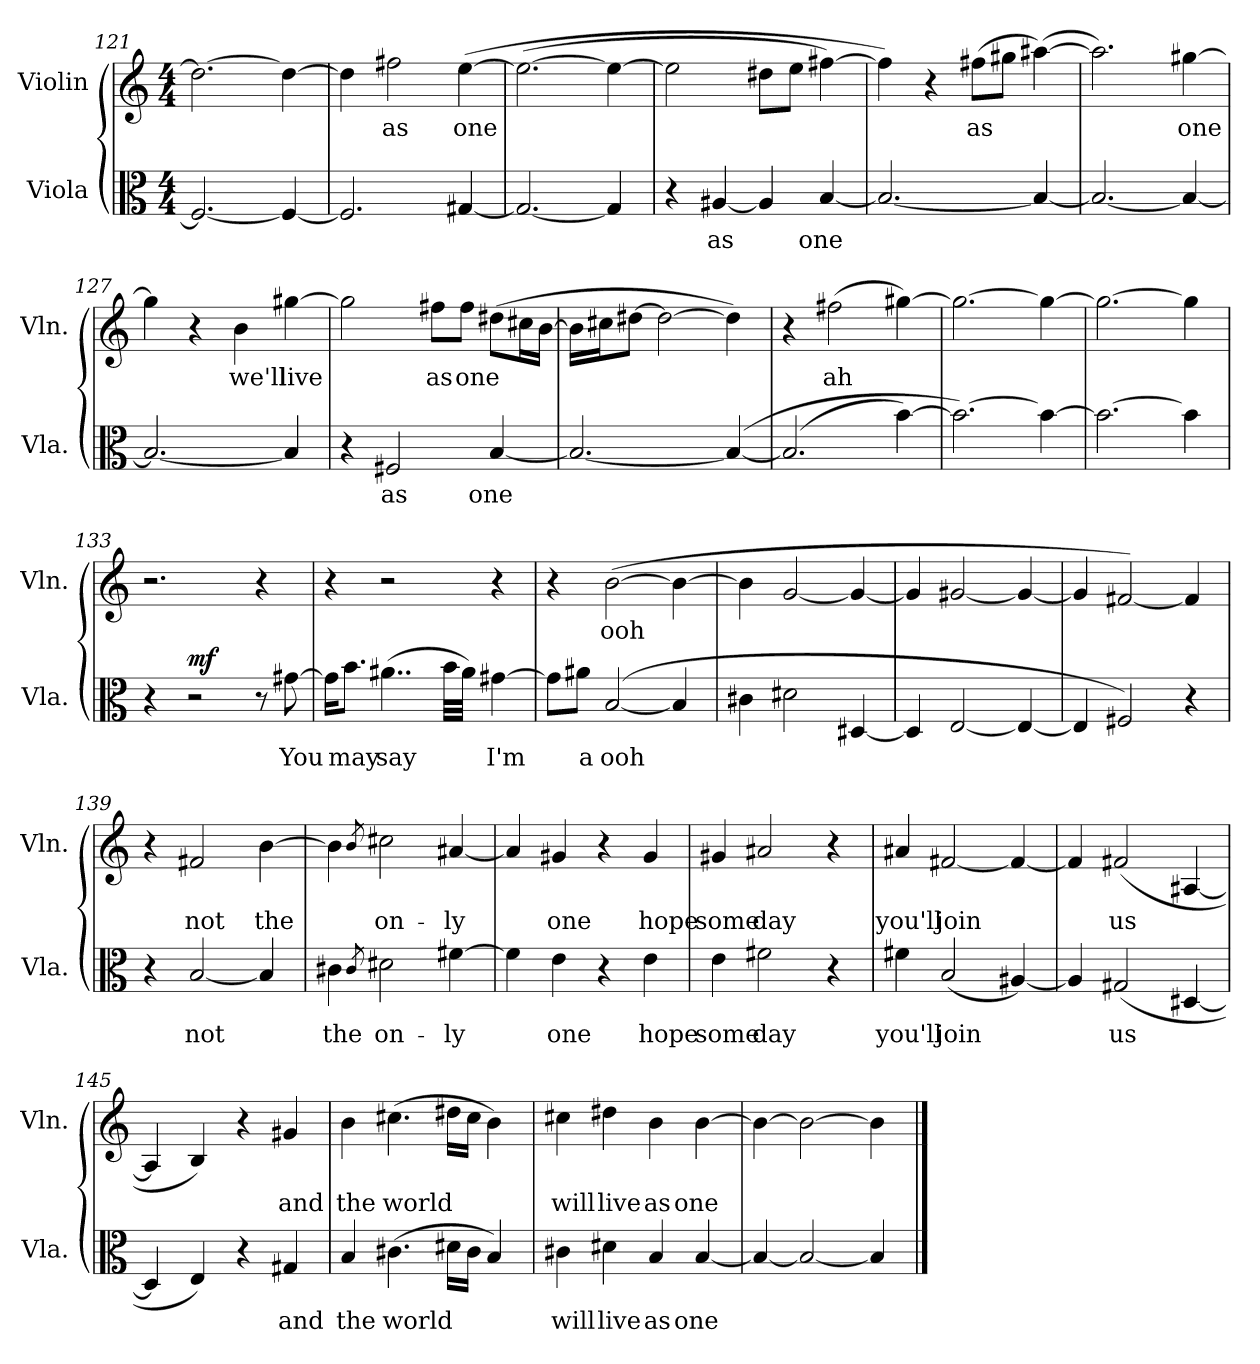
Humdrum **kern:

**kern	**text	**dynam	**kern	**text
*part2	*part2	*part2	*part1	*part1
*staff2	*staff2	*staff2	*staff1	*staff1
*I"Viola	*	*	*I"Violin	*
*I'Vla.	*	*	*I'Vln.	*
*clefC3	*	*	*clefG2	*
*k[]	*	*	*k[]	*
*M4/4	*	*	*M4/4	*
=121	=121	=121	=121	=121
2.F#/_	.	.	2.dd#\_	.
4F#/_	.	.	4dd#\_	.
=122	=122	=122	=122	=122
2.F#/]	.	.	4dd#\]	.
.	.	.	2ff#X\	as
[4G#X/	.	.	([4ee\	one
=123	=123	=123	=123	=123
2.G#/_	.	.	(2.ee\_	.
4G#/]	.	.	4ee\_	.
=124	=124	=124	=124	=124
4r	.	.	2ee\]	.
[4A#X/	as	.	.	.
4A#/]	.	.	8dd#X\L	.
.	.	.	8ee\J	.
[4B/	one	.	[4ff#X\)	.
!!LO:LB:g=z
=125	=125	=125	=125	=125
2.B/_	.	.	4ff#\])	.
.	.	.	4r	.
.	.	.	(8ff#X\L	as
.	.	.	8gg#X\J	.
4B/_	.	.	([4aa#X\)	.
=126	=126	=126	=126	=126
2.B/_	.	.	2.aa#\])	.
4B/_	.	.	[4gg#X\	one
=127	=127	=127	=127	=127
2.B/_	.	.	4gg#\]	.
.	.	.	4r	.
.	.	.	4b\	we'll
4B/]	.	.	[4gg#X\	live
=128	=128	=128	=128	=128
4r	.	.	2gg#\]	.
2F#X/	as	.	.	.
.	.	.	8ff#X\L	as
.	.	.	8ff#\J	one
[4B/	one	.	(8dd#X\L	.
.	.	.	16cc#X\L	.
.	.	.	[16b\JJ	.
=129	=129	=129	=129	=129
2.B/_	.	.	16b\LL]	.
.	.	.	16cc#X\J	.
.	.	.	[8dd#X\J	.
.	.	.	2dd#\_	.
(4B/_	.	.	4dd#\])	.
!!LO:PB:g=z
=130	=130	=130	=130	=130
(2.B/]	.	.	4r	.
.	.	.	(2ff#X\	ah
[4b\)	.	.	[4gg#X\)	.
=131	=131	=131	=131	=131
2.b\_)	.	.	2.gg#\_	.
4b\_	.	.	4gg#\_	.
=132	=132	=132	=132	=132
2.b\_	.	.	2.gg#\_	.
4b\]	.	.	4gg#\]	.
=133	=133	=133	=133	=133
4r	.	.	2.r	.
!	!	!LO:DY:b	!	!
2r	.	mf	.	.
8r	.	.	4r	.
[8g#X\	You	.	.	.
=134	=134	=134	=134	=134
16g#\KL]	.	.	4r	.
8.b\J	may	.	.	.
(4..a#X\	say	.	2r	.
32b\LLL	.	.	.	.
32a#\JJJ)	.	.	.	.
[4g#X\	I'm	.	4r	.
=135	=135	=135	=135	=135
8g#\L]	.	.	4r	.
8a#X\J	a	.	.	.
([2B/	ooh	.	([2b\	ooh
4B/]	.	.	4b\_	.
=136	=136	=136	=136	=136
4c#X\	.	.	4b\]	.
2d#X\	.	.	[2g/	.
[4D#X/	.	.	4g/_	.
!!LO:LB:g=z
=137	=137	=137	=137	=137
4D#/]	.	.	4g/]	.
[2E/	.	.	[2g#X/	.
4E/_	.	.	4g#/_	.
=138	=138	=138	=138	=138
4E/]	.	.	4g#/]	.
2F#X/)	.	.	[2f#X/)	.
4r	.	.	4f#/]	.
=139	=139	=139	=139	=139
4r	.	.	4r	.
[2B/	not	.	2f#X/	not
4B/]	.	.	[4b\	the
=140	=140	=140	=140	=140
4c#X\	the	.	4b\]	.
8qc#/	.	.	8qb/	.
2d#X\	on-	.	2cc#X\	on-
[4f#X\	-ly	.	[4a#X/	-ly
=141	=141	=141	=141	=141
4f#\]	.	.	4a#/]	.
4e\	one	.	4g#X/	one
4r	.	.	4r	.
4e\	hope	.	4g#/	hope
=142	=142	=142	=142	=142
4e\	some	.	4g#X/	some
2f#X\	day	.	2a#X/	day
4r	.	.	4r	.
!!LO:LB:g=z
=143	=143	=143	=143	=143
4f#X\	you'll	.	4a#X/	you'll
(2B/	join	.	[2f#X/	join
[4A#X/)	.	.	4f#/_	.
=144	=144	=144	=144	=144
4A#/]	.	.	4f#/]	.
(2G#X/	us	.	(2f#X/	us
[4D#X/	.	.	[4A#X/	.
=145	=145	=145	=145	=145
4D#/]	.	.	4A#/]	.
4E/)	.	.	4B/)	.
4r	.	.	4r	.
4G#X/	and	.	4g#X/	and
=146	=146	=146	=146	=146
4B/	the	.	4b\	the
(4.c#X\	world	.	(4.cc#X\	world
16d#X\LL	.	.	16dd#X\LL	.
16c#\JJ	.	.	16cc#\JJ	.
4B/)	.	.	4b\)	.
=147	=147	=147	=147	=147
4c#X\	will	.	4cc#X\	will
4d#X\	live	.	4dd#X\	live
4B/	as	.	4b\	as
[4B/	one	.	[4b\	one
=148	=148	=148	=148	=148
4B/_	.	.	4b\_	.
2B/_	.	.	2b\_	.
4B/]	.	.	4b\]	.
==	==	==	==	==
*-	*-	*-	*-	*-
